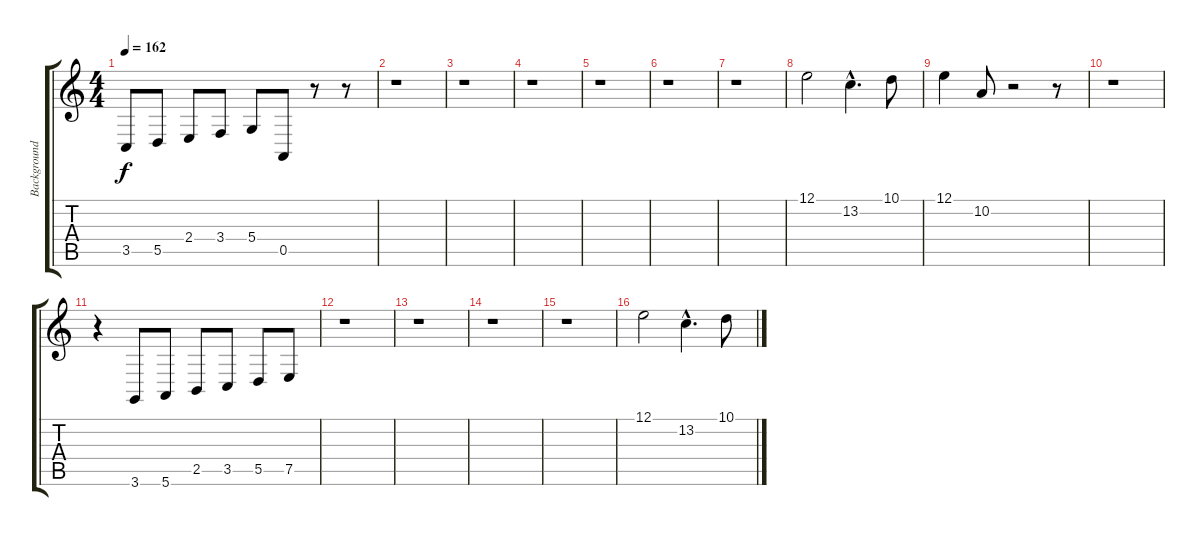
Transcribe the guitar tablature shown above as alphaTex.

\track ("Background Keyboards" "Background") {instrument fx8scifi}
\staff {score tabs}
\tuning (E4 B3 G3 D3 A2 E2) {hide}
\ts (4 4)
\tempo 162
\clef g2
\ks c
3.5.8{dy f instrument brightacousticpiano} 5.5.8 2.4.8 3.4.8 5.4.8 0.5.8 r.8 r.8 |
r.1 |
r.1 |
r.1 |
r.1 |
r.1 |
r.1 |
12.1.2{instrument fx8scifi} 13.2{hac}.4{d} 10.1.8 |
12.1.4 10.2.8 r.2 r.8 |
r.1 |
r.4{instrument stringensemble1} 3.6.8 5.6.8 2.5.8 3.5.8 5.5.8 7.5.8 |
r.1 |
r.1 |
r.1 |
r.1 |
12.1.2{instrument fx8scifi} 13.2{hac}.4{d} 10.1.8
